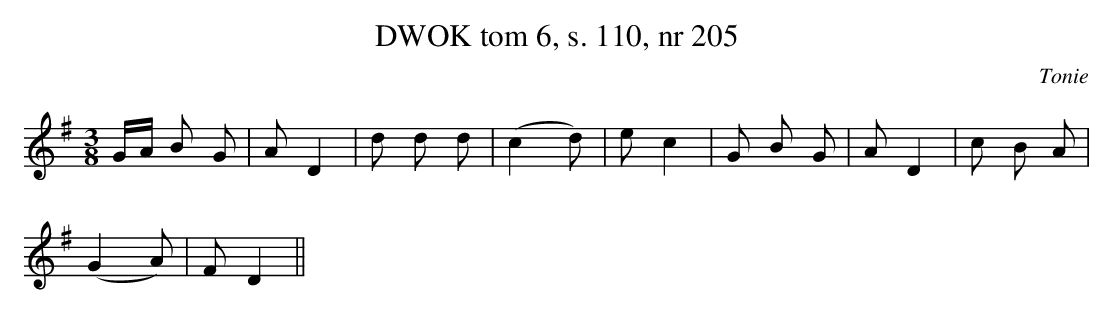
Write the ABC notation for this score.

X:1
T:DWOK tom 6, s. 110, nr 205
O:Tonie
L:1/16
M:3/8
K:G
GA B2 G2|A2 D4|d2 d2 d2|(c4 d2)|e2 c4|G2 B2 G2|A2 D4|c2 B2 A2|
(G4 A2)|F2 D4||
